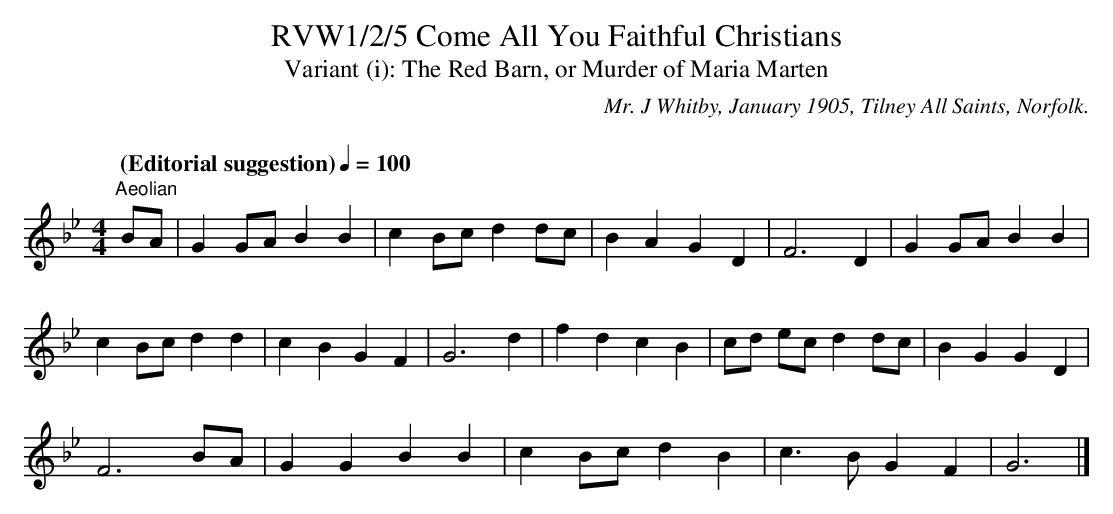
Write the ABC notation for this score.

X:1
T:RVW1/2/5 Come All You Faithful Christians
T:Variant (i): The Red Barn, or Murder of Maria Marten
C:Mr. J Whitby, January 1905, Tilney All Saints, Norfolk.
C:
L:1/8
Q: "(Editorial suggestion)" 1/4=100
M:4/4
K:Bb
"Aeolian" BA | G2 GA B2 B2 | c2 Bc d2 dc | B2 A2 G2 D2 | F6 D2 | G2 GA B2 B2 |$
c2 Bc d2 d2 | c2 B2 G2 F2 | G6 d2 | f2 d2 c2 B2 | cd ec d2 dc | B2 G2 G2 D2 |$
F6 BA | G2 G2 B2 B2 | c2 Bc d2 B2 | c3 B G2 F2 | G6 |]$
